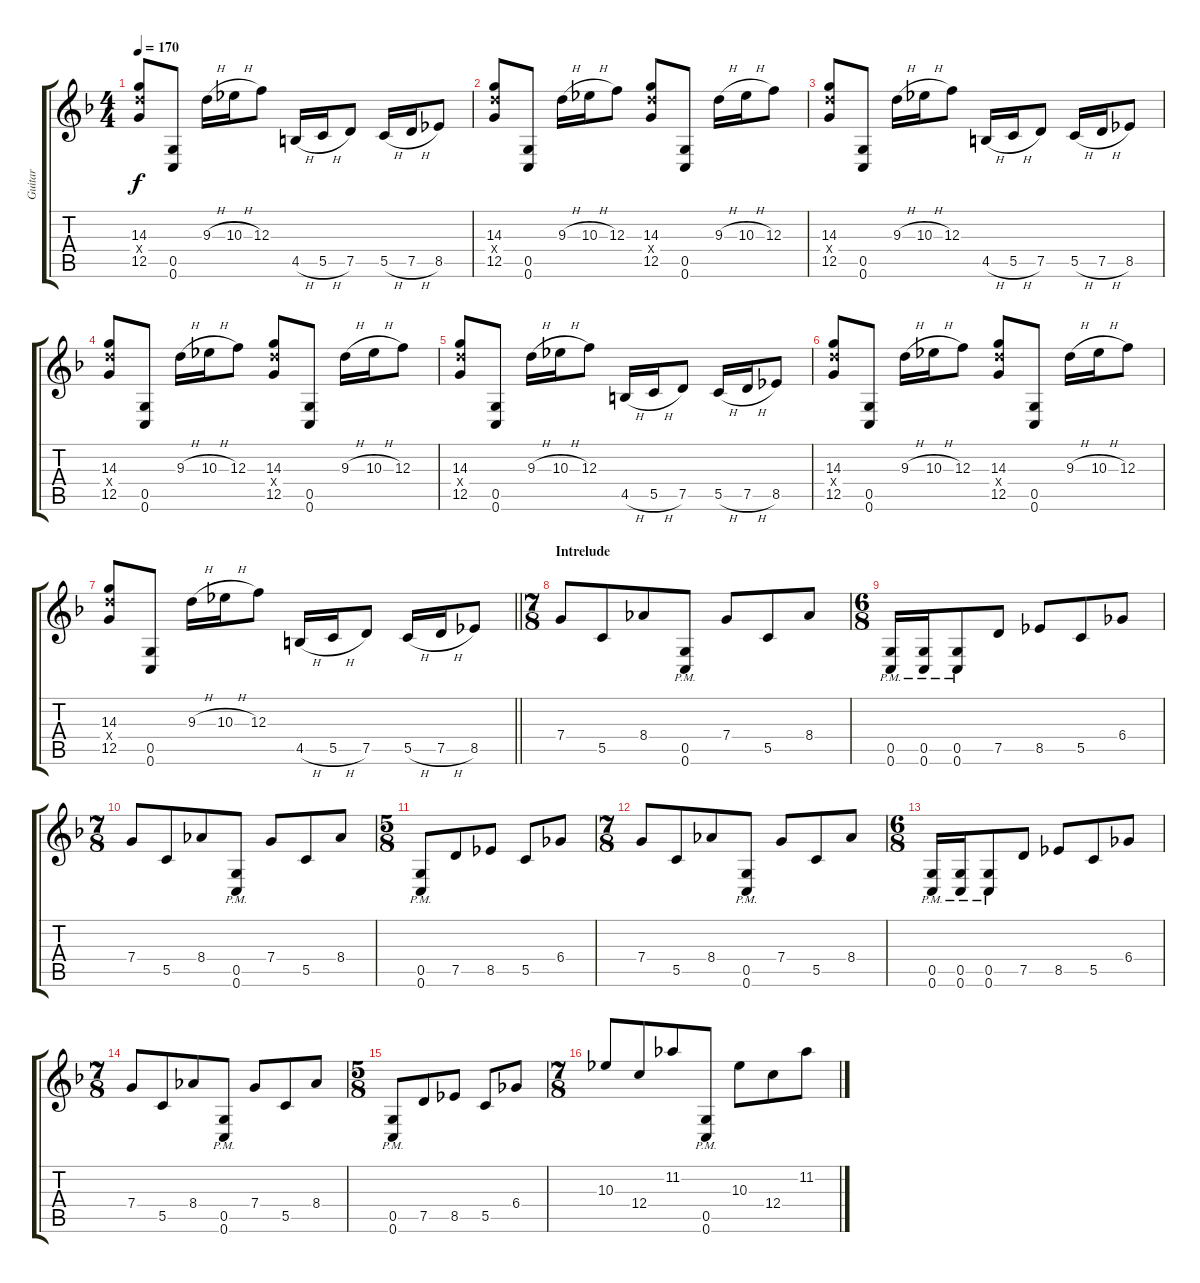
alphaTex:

\track ("Guitar" "Guitar") {instrument distortionguitar}
\staff {score tabs}
\tuning (D4 A3 F3 C3 G2 C2) {hide}
\ts (4 4)
\tempo 170
\clef g2
\ks dminor
(14.3 14.4{x} 12.5).8{dy f} (0.5 0.6).8 9.3{h}.16 10.3{h}.16 12.3.8 4.5{h}.16 5.5{h}.16 7.5.8 5.5{h}.16 7.5{h}.16 8.5.8 |
(14.3 14.4{x} 12.5).8 (0.5 0.6).8 9.3{h}.16 10.3{h}.16 12.3.8 (14.3 14.4{x} 12.5).8 (0.5 0.6).8 9.3{h}.16 10.3{h}.16 12.3.8 |
(14.3 14.4{x} 12.5).8 (0.5 0.6).8 9.3{h}.16 10.3{h}.16 12.3.8 4.5{h}.16 5.5{h}.16 7.5.8 5.5{h}.16 7.5{h}.16 8.5.8 |
(14.3 14.4{x} 12.5).8 (0.5 0.6).8 9.3{h}.16 10.3{h}.16 12.3.8 (14.3 14.4{x} 12.5).8 (0.5 0.6).8 9.3{h}.16 10.3{h}.16 12.3.8 |
(14.3 14.4{x} 12.5).8 (0.5 0.6).8 9.3{h}.16 10.3{h}.16 12.3.8 4.5{h}.16 5.5{h}.16 7.5.8 5.5{h}.16 7.5{h}.16 8.5.8 |
(14.3 14.4{x} 12.5).8 (0.5 0.6).8 9.3{h}.16 10.3{h}.16 12.3.8 (14.3 14.4{x} 12.5).8 (0.5 0.6).8 9.3{h}.16 10.3{h}.16 12.3.8 |
\barLineRight lightlight
(14.3 14.4{x} 12.5).8 (0.5 0.6).8 9.3{h}.16 10.3{h}.16 12.3.8 4.5{h}.16 5.5{h}.16 7.5.8 5.5{h}.16 7.5{h}.16 8.5.8 |
\ts (7 8)
\section ("" "Intrelude")
7.4.8 5.5.8 8.4.8 (0.5{pm} 0.6{pm}).8 7.4.8 5.5.8 8.4.8 |
\ts (6 8)
(0.5{pm} 0.6{pm}).16 (0.5{pm} 0.6{pm}).16 (0.5{pm} 0.6{pm}).8 7.5.8 8.5.8 5.5.8 6.4.8 |
\ts (7 8)
7.4.8 5.5.8 8.4.8 (0.5{pm} 0.6{pm}).8 7.4.8 5.5.8 8.4.8 |
\ts (5 8)
(0.5{pm} 0.6{pm}).8 7.5.8 8.5.8 5.5.8 6.4.8 |
\ts (7 8)
7.4.8 5.5.8 8.4.8 (0.5{pm} 0.6{pm}).8 7.4.8 5.5.8 8.4.8 |
\ts (6 8)
(0.5{pm} 0.6{pm}).16 (0.5{pm} 0.6{pm}).16 (0.5{pm} 0.6{pm}).8 7.5.8 8.5.8 5.5.8 6.4.8 |
\ts (7 8)
7.4.8 5.5.8 8.4.8 (0.5{pm} 0.6{pm}).8 7.4.8 5.5.8 8.4.8 |
\ts (5 8)
(0.5{pm} 0.6{pm}).8 7.5.8 8.5.8 5.5.8 6.4.8 |
\ts (7 8)
10.3.8 12.4.8 11.2.8 (0.5{pm} 0.6{pm}).8 10.3.8 12.4.8 11.2.8
